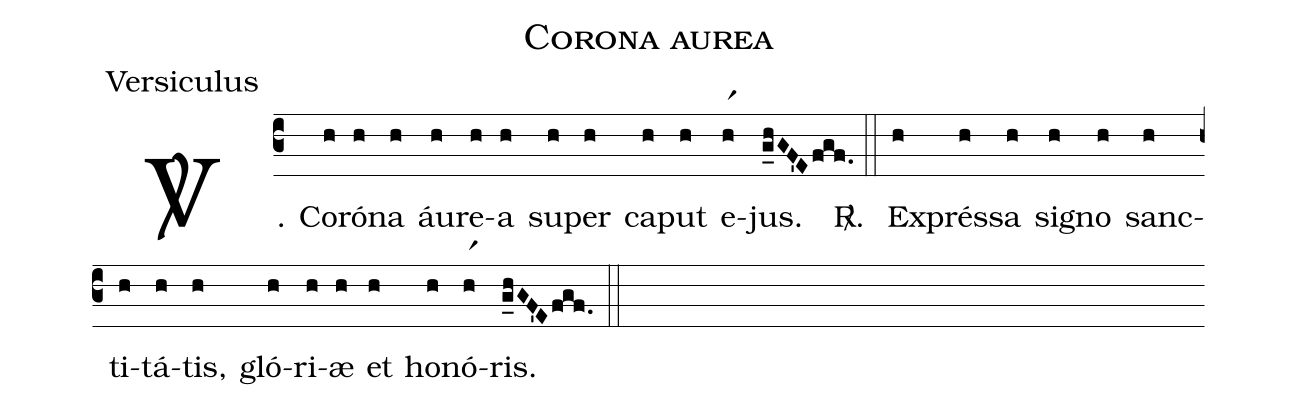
name:Corona aurea;
office-part:Versiculus;
%%
(c3)
<sp>V/</sp>. Co(h)ró(h)na(h) áu(h)re(h)a(h) su(h)per(h) ca(h)put(h) e(hr1)jus.(g_hGF'Efgf.) <sp>R/</sp>.(::)
Ex(h)prés(h)sa(h) si(h)gno(h) sanc(h)ti(h)tá(h)tis,(h) gló(h)ri(h)æ(h) et(h) ho(h)nó(hr1)ris.(g_hGF'Efgf.) (::)
